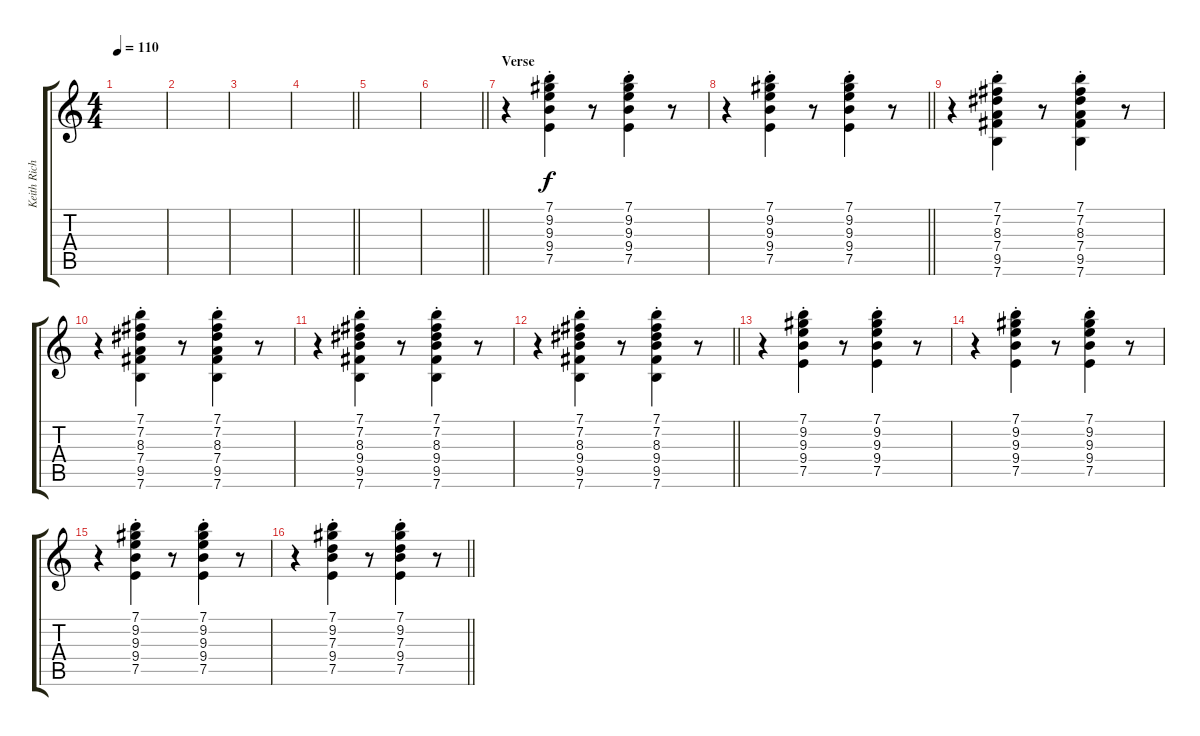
\track ("Keith Richards" "Keith Rich") {instrument electricguitarclean}
\staff {score tabs}
\tuning (E4 B3 G3 D3 A2 E2) {hide}
\ts (4 4)
\tempo 110
\clef g2
\ks c
|
|
|
\barLineRight lightlight
|
|
\barLineRight lightlight
|
\section ("" "Verse")
r.4 (7.1{st} 9.2{st} 9.3{st} 9.4{st} 7.5{st}).4 r.8 (7.1{st} 9.2{st} 9.3{st} 9.4{st} 7.5{st}).4 r.8 |
\barLineRight lightlight
r.4 (7.1{st} 9.2{st} 9.3{st} 9.4{st} 7.5{st}).4 r.8 (7.1{st} 9.2{st} 9.3{st} 9.4{st} 7.5{st}).4 r.8 |
r.4 (7.1{st} 7.2{st} 8.3{st} 7.4{st} 9.5{st} 7.6).4 r.8 (7.1{st} 7.2{st} 8.3{st} 7.4{st} 9.5{st} 7.6).4 r.8 |
r.4 (7.1{st} 7.2{st} 8.3{st} 7.4{st} 9.5{st} 7.6).4 r.8 (7.1{st} 7.2{st} 8.3{st} 7.4{st} 9.5{st} 7.6).4 r.8 |
r.4 (7.1{st} 7.2{st} 8.3{st} 9.4{st} 9.5{st} 7.6).4 r.8 (7.1{st} 7.2{st} 8.3{st} 9.4{st} 9.5{st} 7.6).4 r.8 |
\barLineRight lightlight
r.4 (7.1{st} 7.2{st} 8.3{st} 9.4{st} 9.5{st} 7.6).4 r.8 (7.1{st} 7.2{st} 8.3{st} 9.4{st} 9.5{st} 7.6).4 r.8 |
r.4 (7.1{st} 9.2{st} 9.3{st} 9.4{st} 7.5{st}).4 r.8 (7.1{st} 9.2{st} 9.3{st} 9.4{st} 7.5{st}).4 r.8 |
r.4 (7.1{st} 9.2{st} 9.3{st} 9.4{st} 7.5{st}).4 r.8 (7.1{st} 9.2{st} 9.3{st} 9.4{st} 7.5{st}).4 r.8 |
r.4 (7.1{st} 9.2{st} 9.3{st} 9.4{st} 7.5{st}).4 r.8 (7.1{st} 9.2{st} 9.3{st} 9.4{st} 7.5{st}).4 r.8 |
\barLineRight lightlight
r.4 (7.1{st} 9.2{st} 7.3{st} 9.4{st} 7.5{st}).4 r.8 (7.1{st} 9.2{st} 7.3{st} 9.4{st} 7.5{st}).4 r.8
